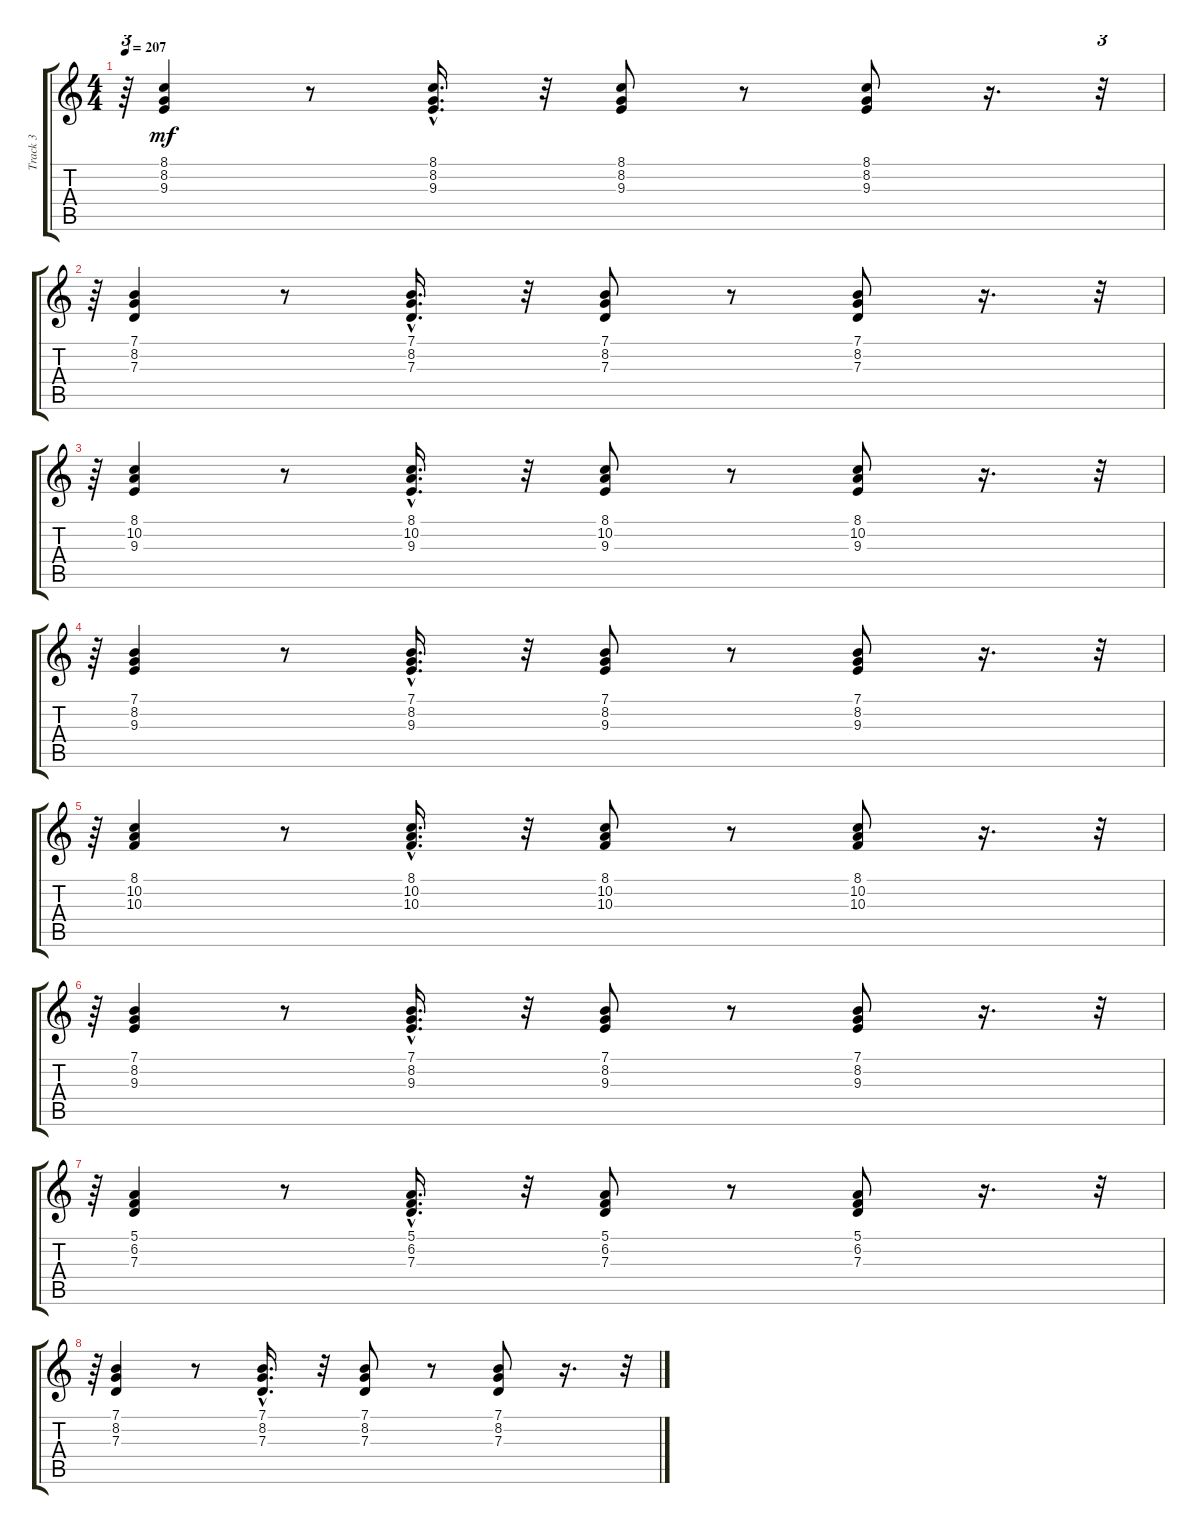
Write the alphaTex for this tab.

\track ("Track 3" "Track 3") {instrument acousticgrandpiano}
\staff {score tabs}
\tuning (E4 B3 G3 D3 A2 E2) {hide}
\ts (4 4)
\tempo 207
\clef g2
\ks c
r.64{tu (3 2) dy mf} (8.1 8.2 9.3).4 r.8 (8.1{hac} 8.2{hac} 9.3{hac}).16{d} r.32 (8.1 8.2 9.3).8 r.8 (8.1 8.2 9.3).8 r.16{d} r.32{tu (3 2)} |
r.64{tu (3 2)} (7.1 8.2 7.3).4 r.8 (7.1{hac} 8.2{hac} 7.3{hac}).16{d} r.32 (7.1 8.2 7.3).8 r.8 (7.1 8.2 7.3).8 r.16{d} r.32{tu (3 2)} |
r.64{tu (3 2)} (8.1 10.2 9.3).4 r.8 (8.1{hac} 10.2{hac} 9.3{hac}).16{d} r.32 (8.1 10.2 9.3).8 r.8 (8.1 10.2 9.3).8 r.16{d} r.32{tu (3 2)} |
r.64{tu (3 2)} (7.1 8.2 9.3).4 r.8 (7.1{hac} 8.2{hac} 9.3{hac}).16{d} r.32 (7.1 8.2 9.3).8 r.8 (7.1 8.2 9.3).8 r.16{d} r.32{tu (3 2)} |
r.64{tu (3 2)} (8.1 10.2 10.3).4 r.8 (8.1{hac} 10.2{hac} 10.3{hac}).16{d} r.32 (8.1 10.2 10.3).8 r.8 (8.1 10.2 10.3).8 r.16{d} r.32{tu (3 2)} |
r.64{tu (3 2)} (7.1 8.2 9.3).4 r.8 (7.1{hac} 8.2{hac} 9.3{hac}).16{d} r.32 (7.1 8.2 9.3).8 r.8 (7.1 8.2 9.3).8 r.16{d} r.32{tu (3 2)} |
r.64{tu (3 2)} (5.1 6.2 7.3).4 r.8 (5.1{hac} 6.2{hac} 7.3{hac}).16{d} r.32 (5.1 6.2 7.3).8 r.8 (5.1 6.2 7.3).8 r.16{d} r.32{tu (3 2)} |
r.64{tu (3 2)} (7.1 8.2 7.3).4 r.8 (7.1{hac} 8.2{hac} 7.3{hac}).16{d} r.32 (7.1 8.2 7.3).8 r.8 (7.1 8.2 7.3).8 r.16{d} r.32{tu (3 2)}
